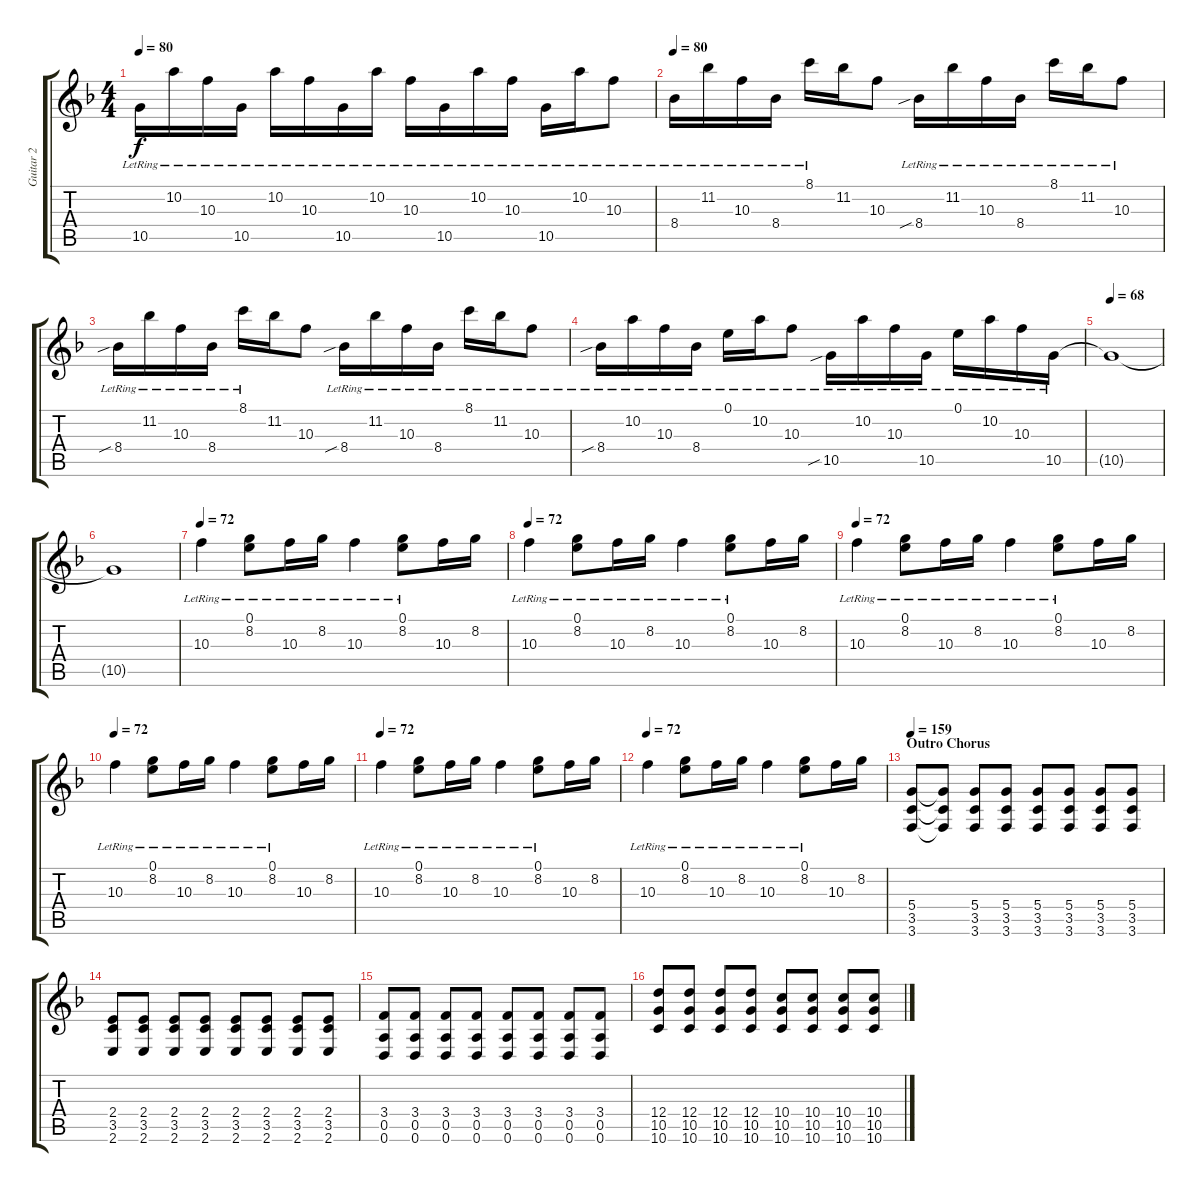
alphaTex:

\track ("Guitar 2" "Guitar 2") {instrument distortionguitar}
\staff {score tabs}
\tuning (E4 B3 G3 D3 A2 D2) {hide}
\ts (4 4)
\tempo 80
\clef g2
\ks f
10.5{lr}.16{dy f} 10.2{lr}.16 10.3{lr}.16 10.5{lr}.16 10.2{lr}.16 10.3{lr}.16 10.5{lr}.16 10.2{lr}.16 10.3{lr}.16 10.5{lr}.16 10.2{lr}.16 10.3{lr}.16 10.5{lr}.16 10.2{lr}.16 10.3{lr}.8 |
\tempo 80
8.4{lr}.16{instrument electricguitarjazz} 11.2{lr}.16 10.3{lr}.16 8.4{lr}.16 8.1{lr}.16 11.2.16 10.3.8 8.4{sib lr}.16 11.2{lr}.16 10.3{lr}.16 8.4{lr}.16 8.1{lr}.16 11.2{lr}.16 10.3{lr}.8 |
8.4{sib lr}.16 11.2{lr}.16 10.3{lr}.16 8.4{lr}.16 8.1{lr}.16 11.2.16 10.3.8 8.4{sib lr}.16 11.2{lr}.16 10.3{lr}.16 8.4{lr}.16 8.1{lr}.16 11.2{lr}.16 10.3{lr}.8 |
8.4{sib lr}.16 10.2{lr}.16 10.3{lr}.16 8.4{lr}.16 0.1{lr}.16 10.2{lr}.16 10.3{lr}.8 10.5{sib lr}.16 10.2{lr}.16 10.3{lr}.16 10.5{lr}.16 0.1{lr}.16 10.2{lr}.16 10.3{lr}.16 10.5{lr}.16 |
\tempo 68
10.5{t}.1 |
10.5{t}.1 |
\tempo 72
10.3{lr}.4 (0.1{lr} 8.2).8 10.3{lr}.16 8.2{lr}.16 10.3{lr}.4 (0.1{lr} 8.2{lr}).8 10.3.16 8.2.16 |
\tempo 72
10.3{lr}.4 (0.1{lr} 8.2).8 10.3{lr}.16 8.2{lr}.16 10.3{lr}.4 (0.1{lr} 8.2{lr}).8 10.3.16 8.2.16 |
\tempo 72
10.3{lr}.4 (0.1{lr} 8.2).8 10.3{lr}.16 8.2{lr}.16 10.3{lr}.4 (0.1{lr} 8.2{lr}).8 10.3.16 8.2.16 |
\tempo 72
10.3{lr}.4 (0.1{lr} 8.2).8 10.3{lr}.16 8.2{lr}.16 10.3{lr}.4 (0.1{lr} 8.2{lr}).8 10.3.16 8.2.16 |
\tempo 79
\tempo 72
10.3{lr}.4{volume 16} (0.1{lr} 8.2).8 10.3{lr}.16 8.2{lr}.16 10.3{lr}.4 (0.1{lr} 8.2{lr}).8 10.3.16 8.2.16 |
\tempo 72
10.3{lr}.4 (0.1{lr} 8.2).8 10.3{lr}.16 8.2{lr}.16 10.3{lr}.4 (0.1{lr} 8.2{lr}).8 10.3.16 8.2.16 |
\section ("" "Outro Chorus")
\tempo 159
(5.4 3.5 3.6).8{volume 10 instrument distortionguitar} (5.4{t} 3.5{t} 3.6{t}).8 (5.4 3.5 3.6).8 (5.4 3.5 3.6).8 (5.4 3.5 3.6).8 (5.4 3.5 3.6).8 (5.4 3.5 3.6).8 (5.4 3.5 3.6).8 |
(2.4 3.5 2.6).8 (2.4 3.5 2.6).8 (2.4 3.5 2.6).8 (2.4 3.5 2.6).8 (2.4 3.5 2.6).8 (2.4 3.5 2.6).8 (2.4 3.5 2.6).8 (2.4 3.5 2.6).8 |
(3.4 0.5 0.6).8 (3.4 0.5 0.6).8 (3.4 0.5 0.6).8 (3.4 0.5 0.6).8 (3.4 0.5 0.6).8 (3.4 0.5 0.6).8 (3.4 0.5 0.6).8 (3.4 0.5 0.6).8 |
(12.4 10.5 10.6).8 (12.4 10.5 10.6).8 (12.4 10.5 10.6).8 (12.4 10.5 10.6).8 (10.4 10.5 10.6).8 (10.4 10.5 10.6).8 (10.4 10.5 10.6).8 (10.4 10.5 10.6).8
